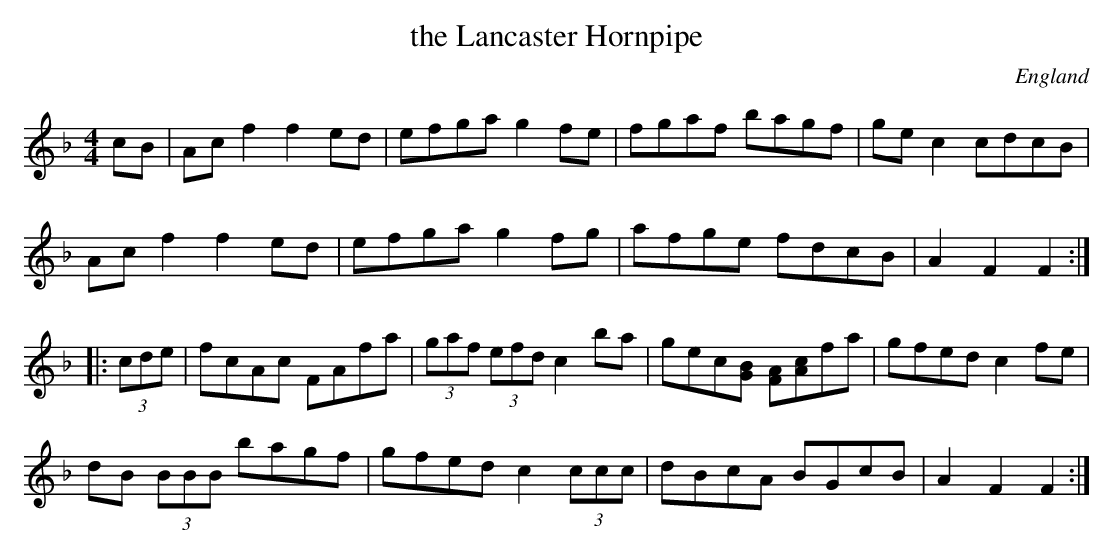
X:1
T:the Lancaster Hornpipe
M:4/4
O:England
K:F major
cB|\
Acf2 f2ed| efga g2fe| \
fgaf bagf| gec2 cdcB|
Acf2 f2ed| efga g2fg| \
afge fdcB| A2F2 F2  ::
(3cde|\
fcAc FAfa| (3gaf (3efd c2ba| \
gec[BG] [AF][cA]fa| gfed c2fe|
dB (3BBB bagf| gfed c2(3ccc| \
dBcA BGcB| A2F2 F2:|
